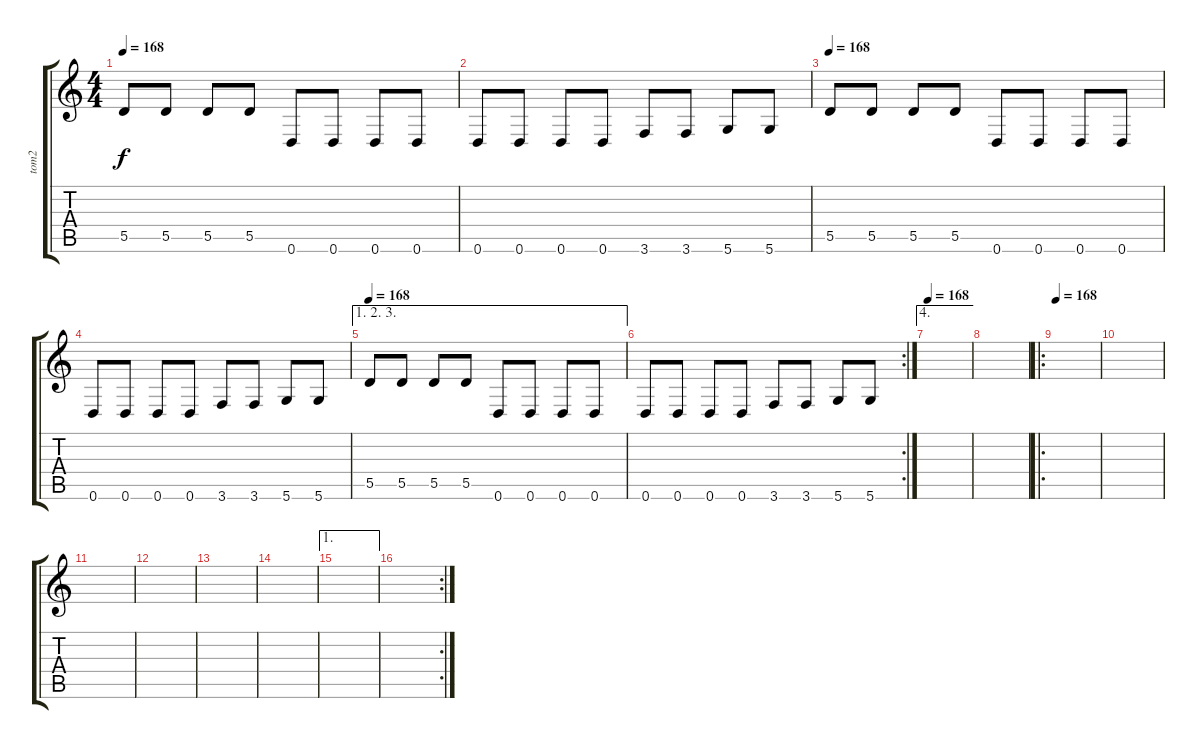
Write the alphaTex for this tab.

\track ("tom2" "tom2") {instrument distortionguitar}
\staff {score tabs}
\tuning (E4 B3 G3 D3 A2 D2) {hide}
\ts (4 4)
\tempo 168
\clef g2
\ks c
5.5.8{dy f volume 10} 5.5.8 5.5.8 5.5.8 0.6.8 0.6.8 0.6.8 0.6.8 |
0.6.8 0.6.8 0.6.8 0.6.8 3.6.8 3.6.8 5.6.8 5.6.8 |
\tempo 168
5.5.8{volume 10} 5.5.8 5.5.8 5.5.8 0.6.8 0.6.8 0.6.8 0.6.8 |
0.6.8 0.6.8 0.6.8 0.6.8 3.6.8 3.6.8 5.6.8 5.6.8 |
\ae (1 2 3)
\tempo 168
5.5.8{volume 10} 5.5.8 5.5.8 5.5.8 0.6.8 0.6.8 0.6.8 0.6.8 |
\rc 2
0.6.8 0.6.8 0.6.8 0.6.8 3.6.8 3.6.8 5.6.8 5.6.8 |
\ae 4
\tempo 168
|
|
\ro
\tempo 168
|
|
|
|
|
|
\ae 1
|
\rc 2
